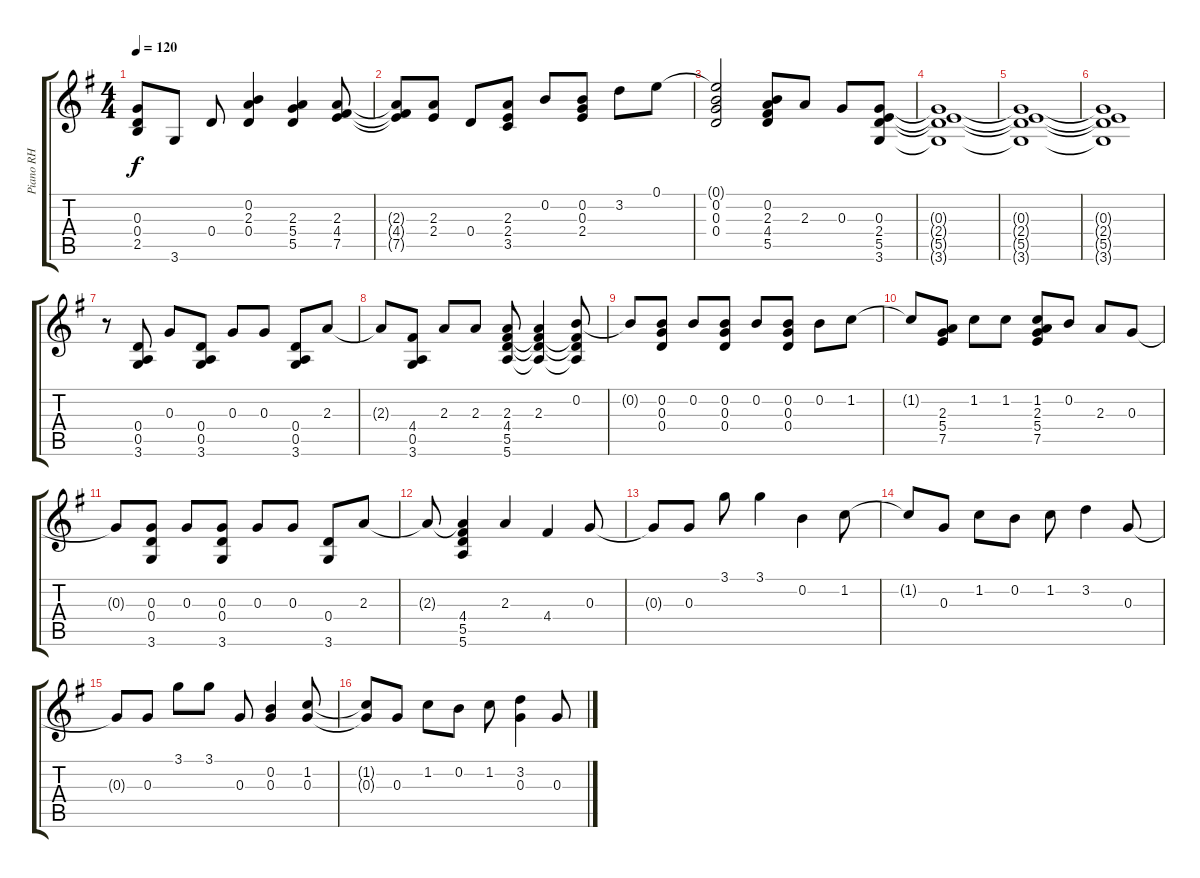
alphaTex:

\track ("Piano RH" "Piano RH") {instrument acousticgrandpiano}
\staff {score tabs}
\tuning (E5 B4 G4 D4 A3 E3) {hide}
\ts (4 4)
\tempo 120
\clef g2
\ks g
(0.3{t} 0.4{t} 2.5{t}).8{dy f} 3.6.8 0.4.8 (0.2 2.3 0.4).4 (2.3 5.4 5.5).4 (2.3 4.4 7.5).8 |
(2.3{t} 4.4{t} 7.5{t}).8 (2.3 2.4).8 0.4.8 (2.3 2.4 3.5).8 0.2.8 (0.2 0.3 2.4).8 3.2.8 0.1.8 |
(0.1{t} 0.2 0.3 0.4).2 (0.2 2.3 4.4 5.5).8 2.3.8 0.3.8 (0.3 2.4 5.5 3.6).8 |
(0.3{t} 2.4{t} 5.5{t} 3.6{t}).1 |
(0.3{t} 2.4{t} 5.5{t} 3.6{t}).1 |
(0.3{t} 2.4{t} 5.5{t} 3.6{t}).1 |
r.8 (0.4 0.5 3.6).8 0.3.8 (0.4 0.5 3.6).8 0.3.8 0.3.8 (0.4 0.5 3.6).8 2.3.8 |
2.3{t}.8 (4.4 0.5 3.6).8 2.3.8 2.3.8 (2.3 4.4 5.5 5.6).8 (2.3 4.4{t} 5.5{t} 5.6{t}).4 (0.2 4.4{t} 5.5{t} 5.6{t}).8 |
0.2{t}.8 (0.2 0.3 0.4).8 0.2.8 (0.2 0.3 0.4).8 0.2.8 (0.2 0.3 0.4).8 0.2.8 1.2.8 |
1.2{t}.8 (2.3 5.4 7.5).8 1.2.8 1.2.8 (1.2 2.3 5.4 7.5).8 0.2.8 2.3.8 0.3.8 |
0.3{t}.8 (0.3 0.4 3.6).8 0.3.8 (0.3 0.4 3.6).8 0.3.8 0.3.8 (0.4 3.6).8 2.3.8 |
2.3{t}.8 (2.3{t} 4.4 5.5 5.6).4 2.3.4 4.4.4 0.3.8 |
0.3{t}.8 0.3.8 3.1.8 3.1.4 0.2.4 1.2.8 |
1.2{t}.8 0.3.8 1.2.8 0.2.8 1.2.8 3.2.4 0.3.8 |
0.3{t}.8 0.3.8 3.1.8 3.1.8 0.3.8 (0.2 0.3).4 (1.2 0.3).8 |
(1.2{t} 0.3{t}).8 0.3.8 1.2.8 0.2.8 1.2.8 (3.2 0.3).4 0.3.8
